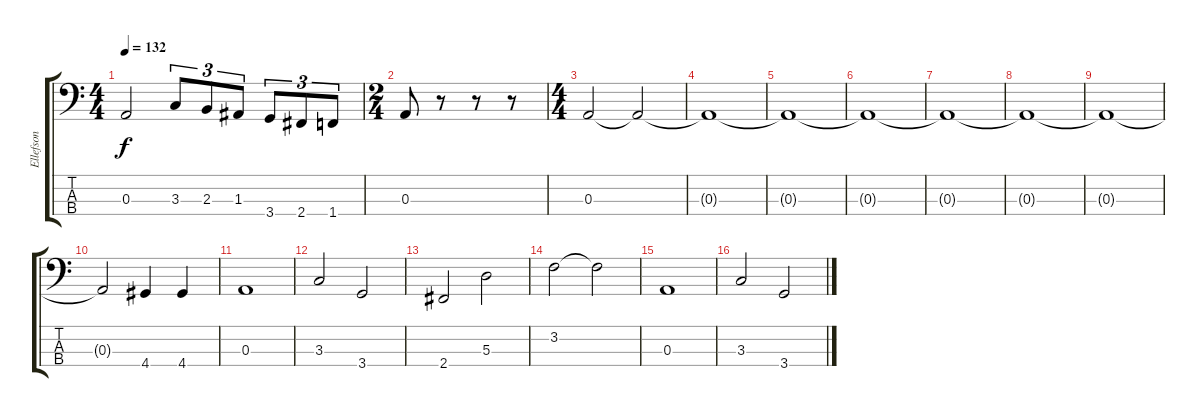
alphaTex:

\track ("Ellefson" "Ellefson") {instrument electricbasspick}
\staff {score tabs}
\tuning (G2 D2 A1 E1) {hide}
\ts (4 4)
\tempo 132
\clef f4
\ks c
0.3.2{dy f} 3.3.8{tu (3 2)} 2.3.8{tu (3 2)} 1.3.8{tu (3 2)} 3.4.8{tu (3 2)} 2.4.8{tu (3 2)} 1.4.8{tu (3 2)} |
\ts (2 4)
0.3.8 r.8 r.8 r.8 |
\ts (4 4)
0.3.2 0.3{t}.2 |
0.3{t}.1 |
0.3{t}.1 |
0.3{t}.1 |
0.3{t}.1 |
0.3{t}.1 |
0.3{t}.1 |
0.3{t}.2 4.4.4 4.4.4 |
0.3.1 |
3.3.2 3.4.2 |
2.4.2 5.3.2 |
3.2.2 3.2{t}.2 |
0.3.1 |
3.3.2 3.4.2
